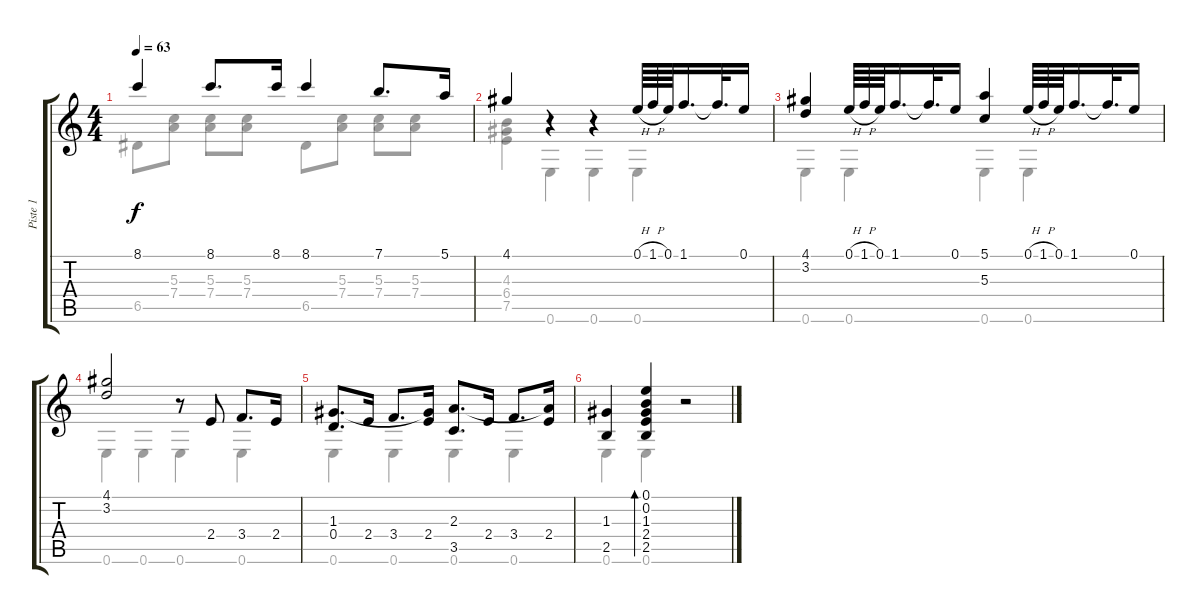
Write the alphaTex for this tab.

\track ("Piste 1" "Piste 1") {instrument acousticguitarnylon}
\staff {score tabs}
\tuning (E4 B3 G3 D3 A2 E2) {hide}
\voice
\ts (4 4)
\tempo 63
\clef g2
\ks c
8.1.4{dy f} 8.1.8{d} 8.1.16 8.1.4 7.1.8{d} 5.1.16 |
4.1.4 r.4 r.4 0.1{h}.64 1.1{h}.64 0.1.64 1.1.16{d} 1.1{t}.32{d} 0.1.16 |
(4.1 3.2).4 0.1{h}.64 1.1{h}.64 0.1.64 1.1.16{d} 1.1{t}.32{d} 0.1.16 (5.1 5.3).4 0.1{h}.64 1.1{h}.64 0.1.64 1.1.16{d} 1.1{t}.32{d} 0.1.16 |
(4.1 3.2).2 r.8 2.4.8 3.4.8{d} 2.4.16 |
(1.3 0.4).8{d} 2.4.16 3.4.8{d} (1.3{t} 2.4).16 (2.3 3.5).8{d} 2.4.16 3.4.8{d} (2.3{t} 2.4).16 |
(1.3 2.5).4 (0.1 0.2 1.3 2.4 2.5).4{bd 240} r.2 |
\voice
\clef g2
\ottava regular
\simile none
\ks c
6.5.8{dy f} (5.3 7.4).8 (5.3 7.4).8 (5.3 7.4).8 6.5.8 (5.3 7.4).8 (5.3 7.4).8 (5.3 7.4).8 |
(4.3 6.4 7.5).4 0.6.4 0.6.4 0.6.4 |
0.6.4 0.6.4 0.6.4 0.6.4 |
0.6.4 0.6.4 0.6.4 0.6.4 |
0.6.4 0.6.4 0.6.4 0.6.4 |
0.6.4 0.6.4 r.2 |
